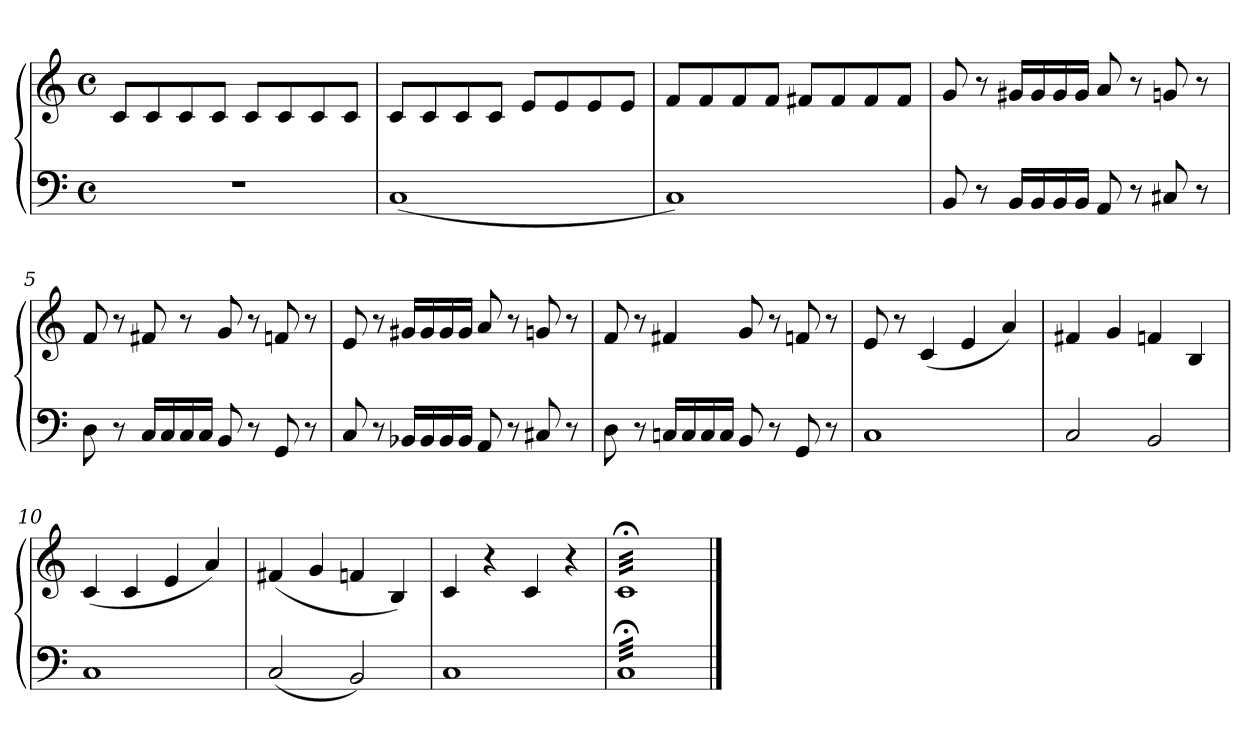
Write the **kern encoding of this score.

**kern	**kern
*part1	*part1
*staff2	*staff1
*clefF4	*clefG2
*k[]	*k[]
*M4/4	*M4/4
*met(c)	*met(c)
=1	=1
1r	8c/L
.	8c/
.	8c/
.	8c/J
.	8c/L
.	8c/
.	8c/
.	8c/J
=2	=2
(<1C	8c/L
.	8c/
.	8c/
.	8c/J
.	8e/L
.	8e/
.	8e/
.	8e/J
=3	=3
1C)	8f/L
.	8f/
.	8f/
.	8f/J
.	8f#X/L
.	8f#/
.	8f#/
.	8f#/J
!!LO:LB:g=z
=4	=4
8BB/	8g/
8r	8r
16BB/LL	16g#X/LL
16BB/	16g#/
16BB/	16g#/
16BB/JJ	16g#/JJ
8AA/	8a/
8r	8r
8C#X/	8gn/
8r	8r
!!LO:LB:g=z
=5	=5
8D\	8f/
8r	8r
16C/LL	8f#X/
16C/	.
16C/	8r
16C/JJ	.
8BB/	8g/
8r	8r
8GG/	8fn/
8r	8r
=6	=6
8C/	8e/
8r	8r
16BB-X/LL	16g#X/LL
16BB-/	16g#/
16BB-/	16g#/
16BB-/JJ	16g#/JJ
8AA/	8a/
8r	8r
8C#X/	8gn/
8r	8r
=7	=7
8D\	8f/
8r	8r
16Cn/LL	4f#X/
16C/	.
16C/	.
16C/JJ	.
8BB/	8g/
8r	8r
8GG/	8fn/
8r	8r
=8	=8
1C	8e/
.	8r
.	(<4c/
.	4e/
.	4a/)
!!LO:LB:g=z
=9	=9
2C/	4f#X/
.	4g/
2BB/	4fn/
.	4B/
=10	=10
1C	(<4c/
.	4c/
.	4e/
.	4a/)
=11	=11
(<2C/	(<4f#X/
.	4g/
2BB/)	4fn/
.	4B/)
=12	=12
1C	4c/
.	4r
.	4c/
.	4r
=13	=13
*tremolo	*
*	*tremolo
32C;<LLL	32c;<LLL
32C;<	32c;<
32C;<	32c;<
32C;<	32c;<
32C;<	32c;<
32C;<	32c;<
32C;<	32c;<
32C;<	32c;<
32C;<	32c;<
32C;<	32c;<
32C;<	32c;<
32C;<	32c;<
32C;<	32c;<
32C;<	32c;<
32C;<	32c;<
32C;<	32c;<
32C;<	32c;<
32C;<	32c;<
32C;<	32c;<
32C;<	32c;<
32C;<	32c;<
32C;<	32c;<
32C;<	32c;<
32C;<	32c;<
32C;<	32c;<
32C;<	32c;<
32C;<	32c;<
32C;<	32c;<
32C;<	32c;<
32C;<	32c;<
32C;<	32c;<
32C;<JJJ	32c;<JJJ
*	*Xtremolo
*Xtremolo	*
==	==
*-	*-
